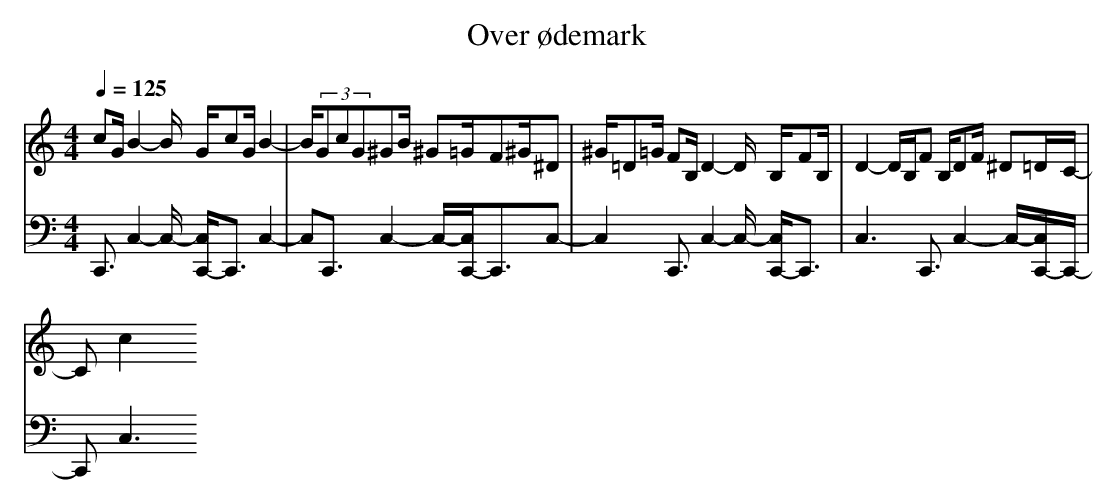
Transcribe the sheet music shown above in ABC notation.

X:1
T:Over ødemark
M:4/4
L:1/8
Q:1/4=125
K:C % 0 sharps
V:1
cG/2B2-B/2 G/2cG/2 B2-|B/2(3GcG^GB/2 ^G=G/2F^G/2^D|^G/2=D=G/2 FB,/2D2-D/2 B,/2FB,/2|D2- D/2B,/2F B,/2DF/2 ^D=D/2C/2-|
Cc2
V:2
C,,3/2C,2-C,/2- [C,/2C,,/2-]C,,3/2 C,2-|C,C,,3/2C,2-C,/2-[C,/2C,,/2-]C,,3/2C,-|C,2 C,,3/2C,2-C,/2- [C,/2C,,/2-]C,,3/2|C,3C,,3/2C,2-C,/2-[C,/2C,,/2-]C,,/2-|
C,,C,3
